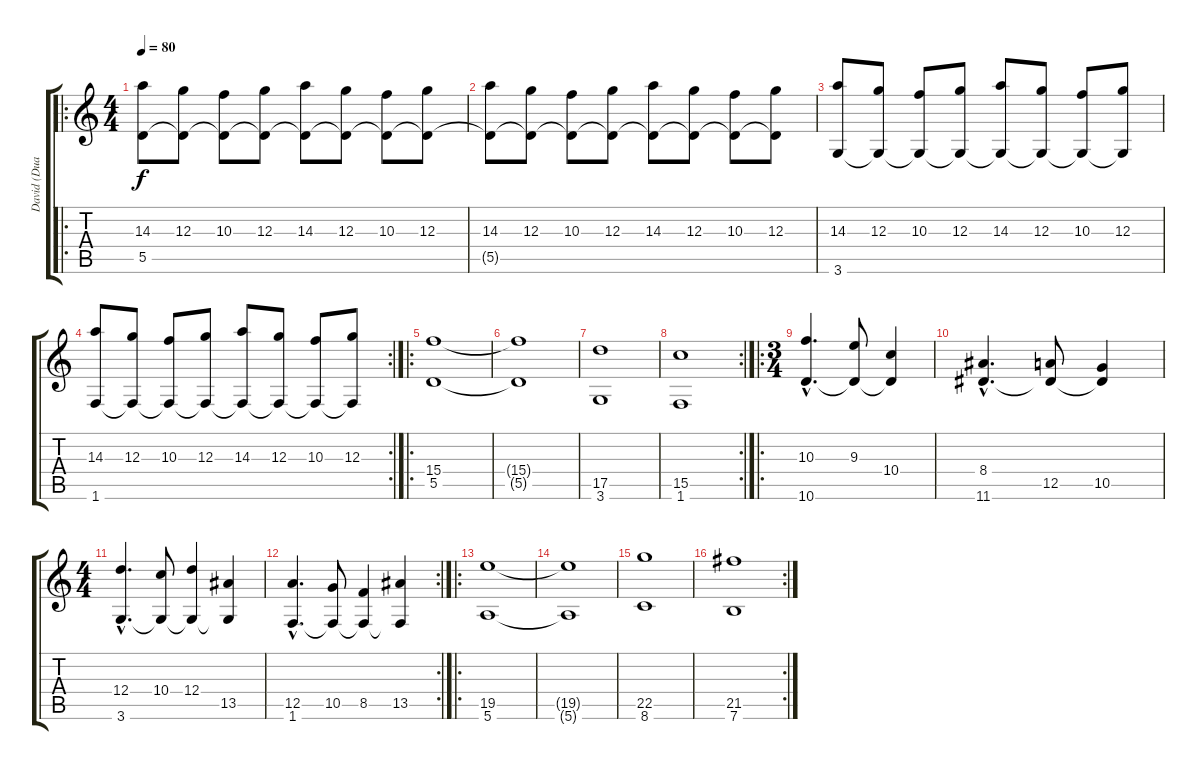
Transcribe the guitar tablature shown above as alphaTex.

\track ("David (Dual Voice 2)" "David (Dua") {instrument choiraahs}
\staff {score tabs}
\tuning (E5 B4 G4 D4 A3 E3) {hide}
\ro
\ts (4 4)
\tempo 80
\clef g2
\ks c
(14.3 5.5).8{dy f} (12.3 5.5{t}).8 (10.3 5.5{t}).8 (12.3 5.5{t}).8 (14.3 5.5{t}).8 (12.3 5.5{t}).8 (10.3 5.5{t}).8 (12.3 5.5{t}).8 |
(14.3 5.5{t}).8 (12.3 5.5{t}).8 (10.3 5.5{t}).8 (12.3 5.5{t}).8 (14.3 5.5{t}).8 (12.3 5.5{t}).8 (10.3 5.5{t}).8 (12.3 5.5{t}).8 |
(14.3 3.6).8 (12.3 3.6{t}).8 (10.3 3.6{t}).8 (12.3 3.6{t}).8 (14.3 3.6{t}).8 (12.3 3.6{t}).8 (10.3 3.6{t}).8 (12.3 3.6{t}).8 |
\rc 2
(14.3 1.6).8 (12.3 1.6{t}).8 (10.3 1.6{t}).8 (12.3 1.6{t}).8 (14.3 1.6{t}).8 (12.3 1.6{t}).8 (10.3 1.6{t}).8 (12.3 1.6{t}).8 |
\ro
(15.4 5.5).1 |
(15.4{t} 5.5{t}).1 |
(17.5 3.6).1 |
\rc 2
(15.5 1.6).1 |
\ro
\ts (3 4)
(10.3{hac} 10.6{hac}).4{d} (9.3 10.6{t}).8 (10.4 10.6{t}).4 |
(8.4{hac} 11.6{hac}).4{d} (12.5 11.6{t}).8 (10.5 11.6{t}).4 |
\ts (4 4)
(12.4{hac} 3.6{hac}).4{d} (10.4 3.6{t}).8 (12.4 3.6{t}).4 (13.5 3.6{t}).4 |
\rc 2
(12.5{hac} 1.6{hac}).4{d} (10.5 1.6{t}).8 (8.5 1.6{t}).4 (13.5 1.6{t}).4 |
\ro
(19.5 5.6).1 |
(19.5{t} 5.6{t}).1 |
(22.5 8.6).1 |
\rc 2
(21.5 7.6).1
